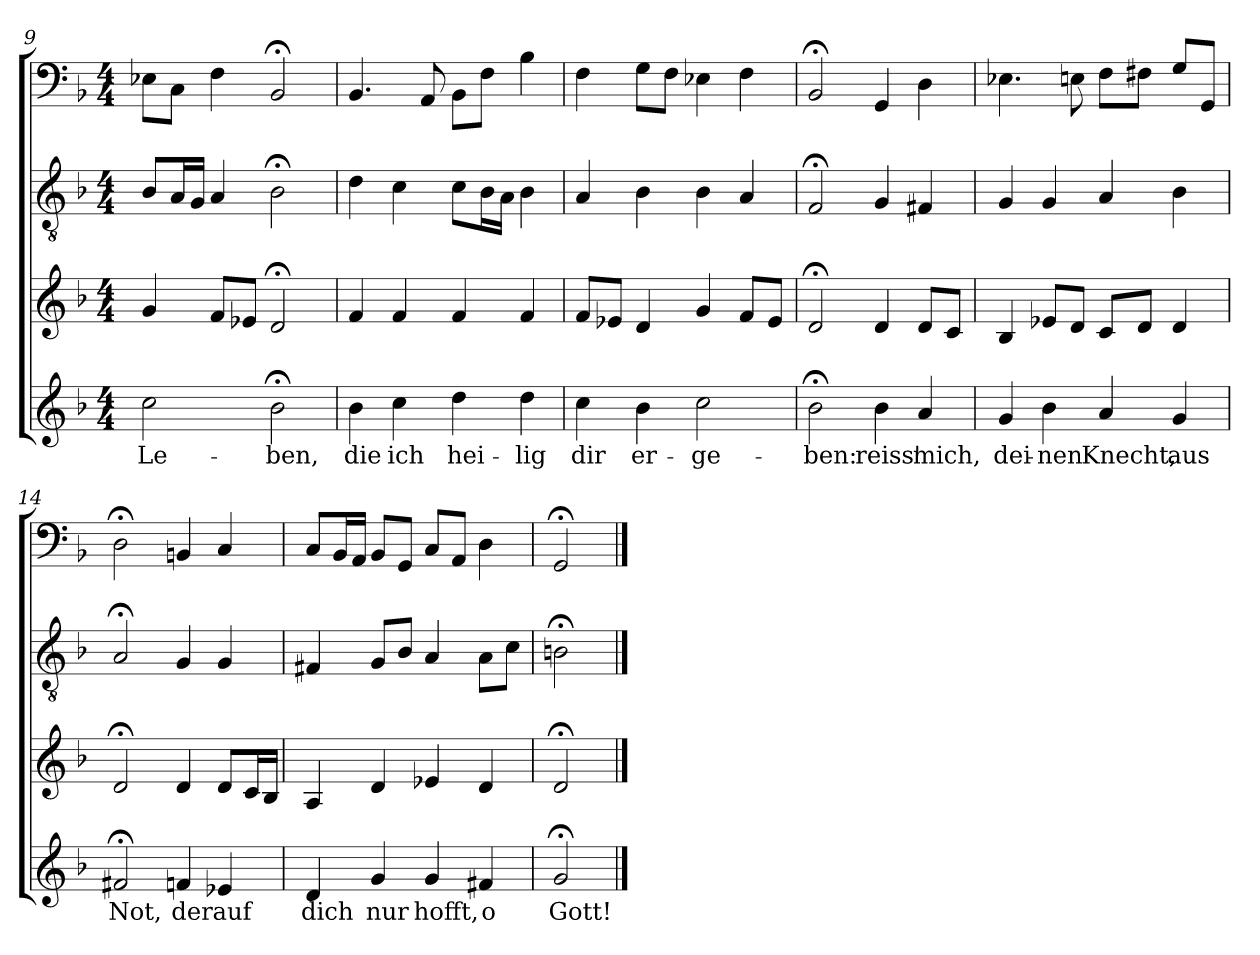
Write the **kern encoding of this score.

**kern	**text	**kern	**kern	**kern
*part4	*part4	*part3	*part2	*part1
*staff4	*staff4	*staff3	*staff2	*staff1
*clefG2	*	*clefG2	*clefGv2	*clefF4
*k[b-]	*	*k[b-]	*k[b-]	*k[b-]
*d:	*	*d:	*d:	*d:
*M4/4	*	*M4/4	*M4/4	*M4/4
=9	=9	=9	=9	=9
2cc\	Le-	4g/	8B-/L	8E-X\L
.	.	.	16A/L	8C\J
.	.	.	16G/JJ	.
.	.	8f/L	4A/	4F\
.	.	8e-X/J	.	.
2b-;<\	-ben,	2d;</	2B-;<\	2BB-;</
=10	=10	=10	=10	=10
4b-\	die	4f/	4d\	4.BB-/
4cc\	ich	4f/	4c\	.
.	.	.	.	8AA/
4dd\	hei-	4f/	8c\L	8BB-\L
.	.	.	16B-\L	8F\J
.	.	.	16A\JJ	.
4dd\	-lig	4f/	4B-\	4B-\
=11	=11	=11	=11	=11
4cc\	dir	8f/L	4A/	4F\
.	.	8e-X/J	.	.
4b-\	er-	4d/	4B-\	8G\L
.	.	.	.	8F\J
2cc\	-ge-	4g/	4B-\	4E-X\
.	.	8f/L	4A/	4F\
.	.	8e-/J	.	.
=12	=12	=12	=12	=12
2b-;<\	-ben:	2d;</	2F;</	2BB-;</
4b-\	reiss'	4d/	4G/	4GG/
4a/	mich,	8d/L	4F#X/	4D\
.	.	8c/J	.	.
=13	=13	=13	=13	=13
4g/	dei-	4B-/	4G/	4.E-X\
4b-\	-nen	8e-X/L	4G/	.
.	.	8d/J	.	8En\
4a/	Knecht,	8c/L	4A/	8F\L
.	.	8d/J	.	8F#X\J
4g/	aus	4d/	4B-\	8G/L
.	.	.	.	8GG/J
=14	=14	=14	=14	=14
2f#X;</	Not,	2d;</	2A;</	2D;<\
4fn/	der	4d/	4G/	4BBn/
4e-X/	auf	8d/L	4G/	4C/
.	.	16c/L	.	.
.	.	16B-/JJ	.	.
=15	=15	=15	=15	=15
4d/	dich	4A/	4F#X/	8C/L
.	.	.	.	16BB-/L
.	.	.	.	16AA/JJ
4g/	nur	4d/	8G/L	8BB-/L
.	.	.	8B-/J	8GG/J
4g/	hofft,	4e-X/	4A/	8C/L
.	.	.	.	8AA/J
4f#X/	o	4d/	8A\L	4D\
.	.	.	8c\J	.
=16	=16	=16	=16	=16
2g;</	Gott!	2d;</	2Bn;<\	2GG;</
==	==	==	==	==
*-	*-	*-	*-	*-
